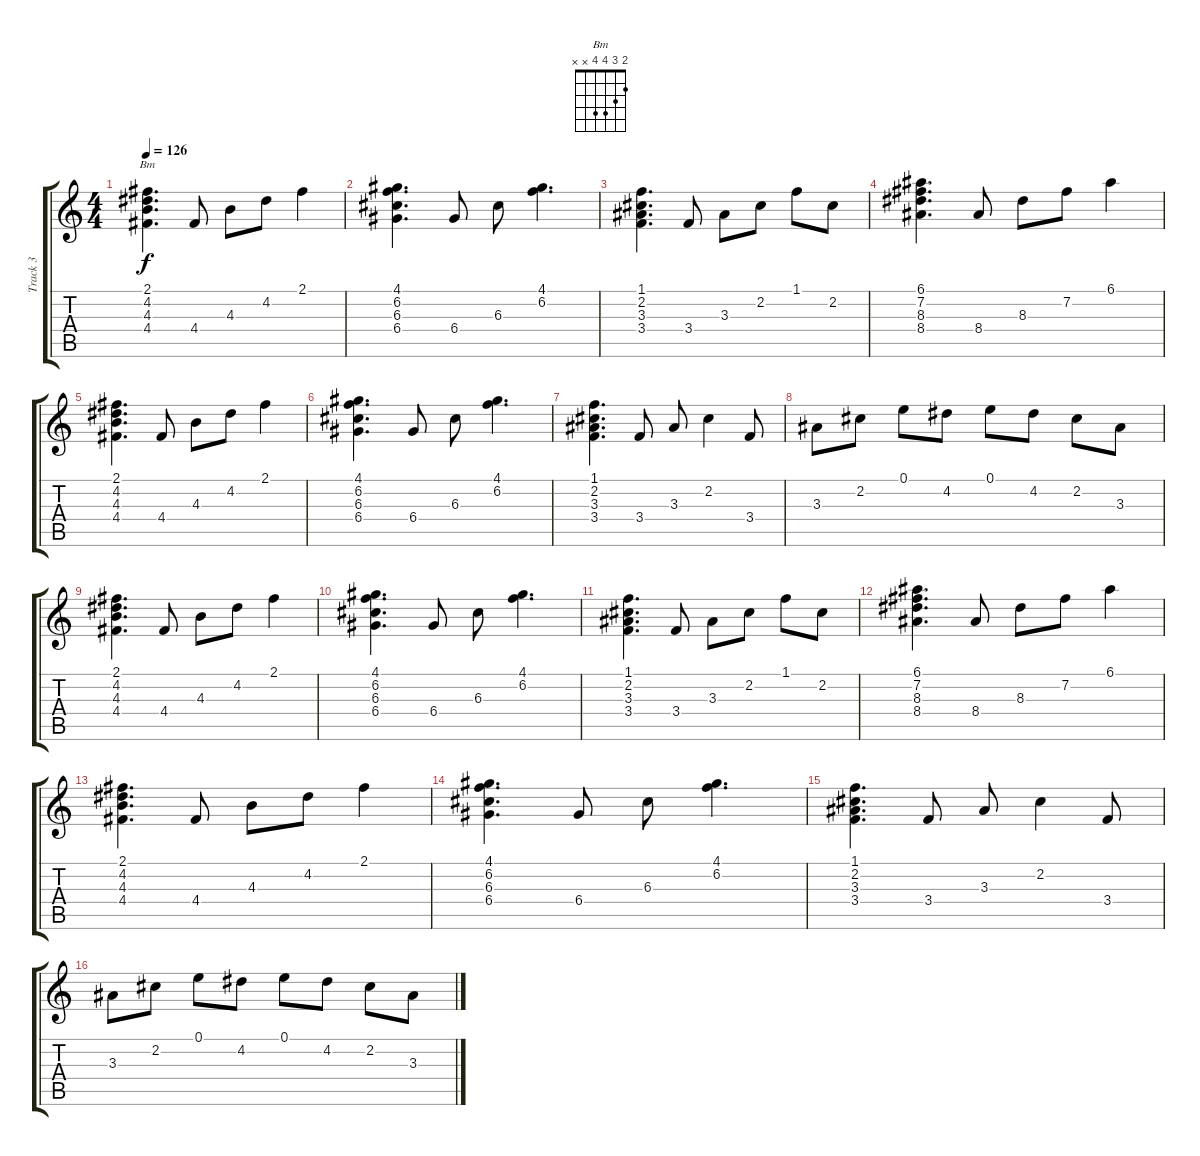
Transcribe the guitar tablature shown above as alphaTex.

\track ("Track 3" "Track 3") {instrument acousticguitarsteel}
\staff {score tabs}
\tuning (E4 B3 G3 D3 A2 E2) {hide}
\chord ("Bm" 2 3 4 4 x x)
\ts (4 4)
\tempo 126
\clef g2
\ks c
(2.1 4.2 4.3 4.4).4{d ch "Bm" dy f} 4.4.8 4.3.8 4.2.8 2.1.4 |
(4.1 6.2 6.3 6.4).4{d} 6.4.8 6.3.8 (4.1 6.2).4{d} |
(1.1 2.2 3.3 3.4).4{d} 3.4.8 3.3.8 2.2.8 1.1.8 2.2.8 |
(6.1 7.2 8.3 8.4).4{d} 8.4.8 8.3.8 7.2.8 6.1.4 |
(2.1 4.2 4.3 4.4).4{d} 4.4.8 4.3.8 4.2.8 2.1.4 |
(4.1 6.2 6.3 6.4).4{d} 6.4.8 6.3.8 (4.1 6.2).4{d} |
(1.1 2.2 3.3 3.4).4{d} 3.4.8 3.3.8 2.2.4 3.4.8 |
3.3.8 2.2.8 0.1.8 4.2.8 0.1.8 4.2.8 2.2.8 3.3.8 |
(2.1 4.2 4.3 4.4).4{d} 4.4.8 4.3.8 4.2.8 2.1.4 |
(4.1 6.2 6.3 6.4).4{d} 6.4.8 6.3.8 (4.1 6.2).4{d} |
(1.1 2.2 3.3 3.4).4{d} 3.4.8 3.3.8 2.2.8 1.1.8 2.2.8 |
(6.1 7.2 8.3 8.4).4{d} 8.4.8 8.3.8 7.2.8 6.1.4 |
(2.1 4.2 4.3 4.4).4{d} 4.4.8 4.3.8 4.2.8 2.1.4 |
(4.1 6.2 6.3 6.4).4{d} 6.4.8 6.3.8 (4.1 6.2).4{d} |
(1.1 2.2 3.3 3.4).4{d} 3.4.8 3.3.8 2.2.4 3.4.8 |
3.3.8 2.2.8 0.1.8 4.2.8 0.1.8 4.2.8 2.2.8 3.3.8
